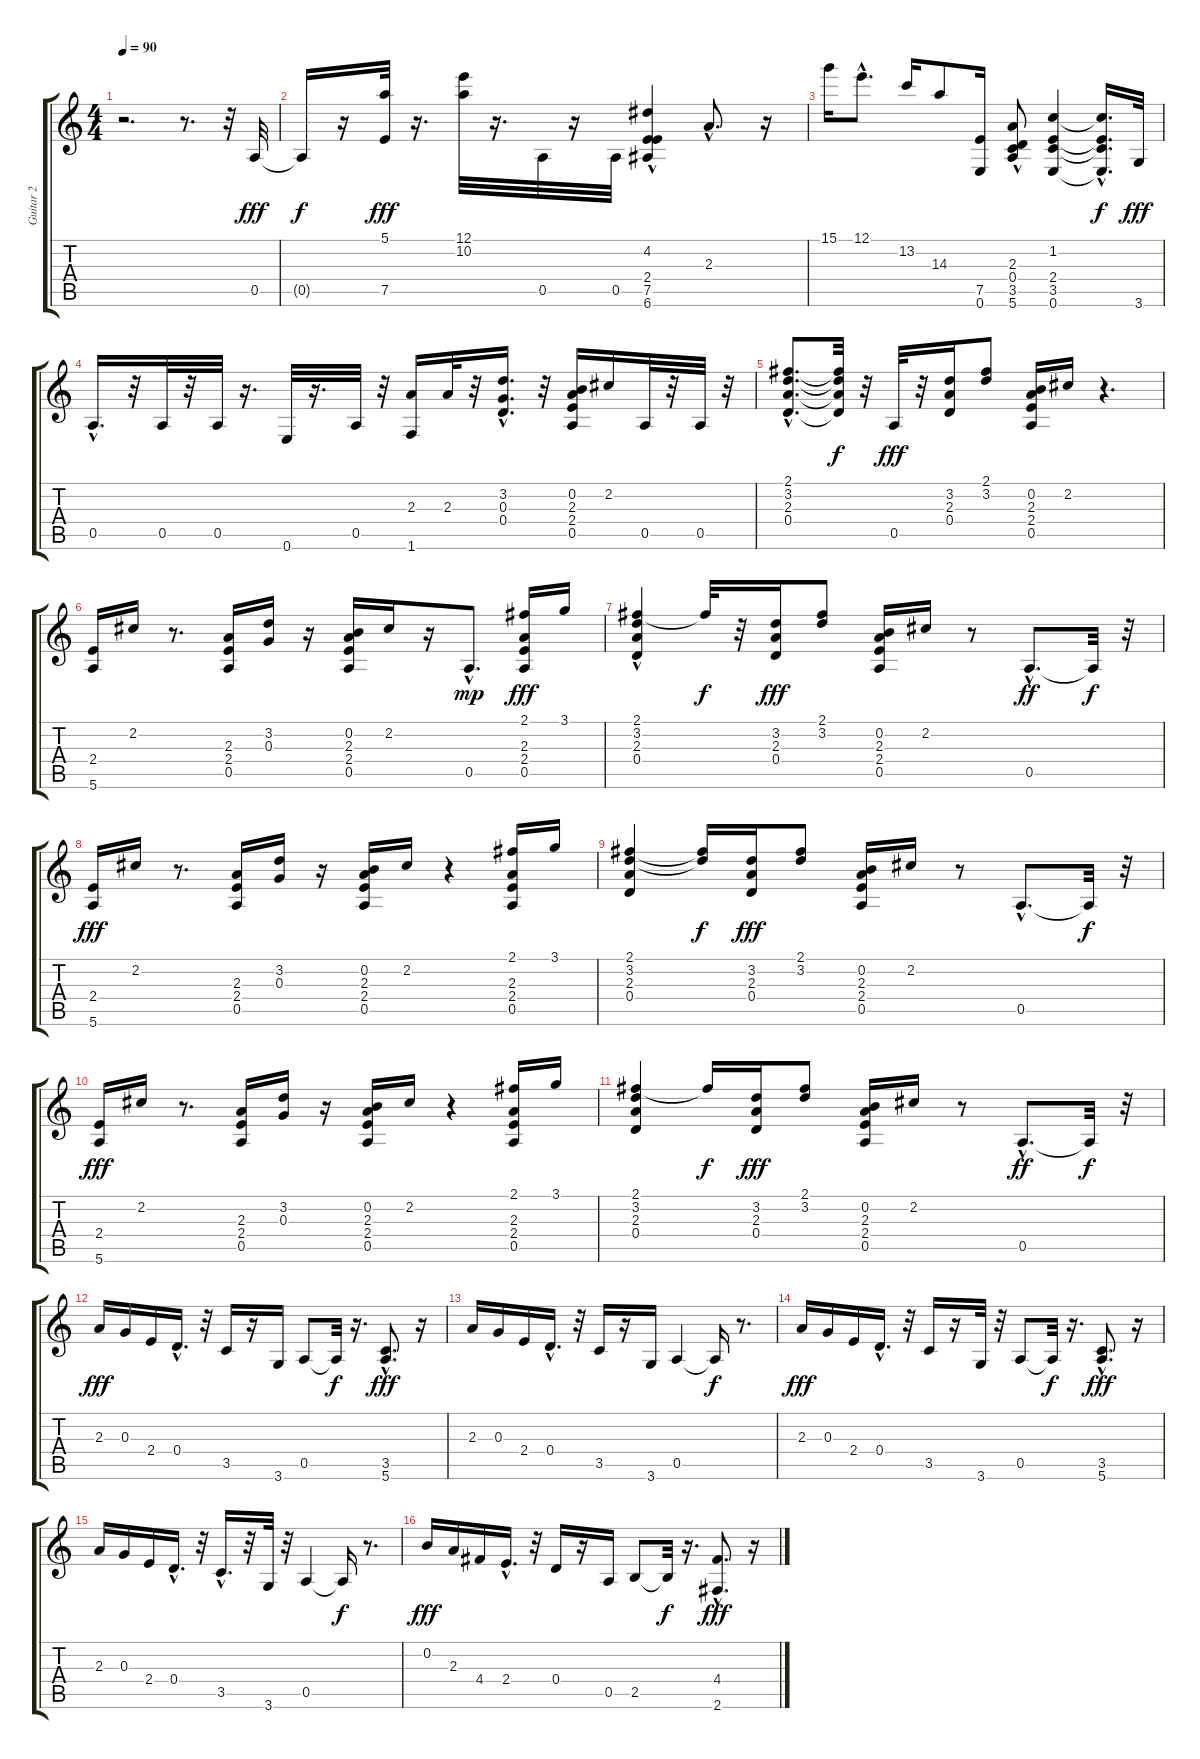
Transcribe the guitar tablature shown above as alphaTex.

\track ("Guitar 2" "Guitar 2") {instrument distortionguitar}
\staff {score tabs}
\tuning (E4 B3 G3 D3 A2 E2) {hide}
\ts (4 4)
\tempo 90
\clef g2
\ks c
r.2{d dy f} r.8{d} r.32 0.5.32{dy fff} |
0.5{t}.16{dy f} r.16 (5.1 7.5).32{dy fff} r.16{d} (12.1 10.2).32 r.16{d} 0.5.32 r.16 0.5.32 (4.2 2.4{hac} 7.5{hac} 6.6).4 2.3{hac}.8{d} r.16 |
15.1.16 12.1{hac}.8{d} 13.2.16 14.3.8 (7.5 0.6).16 (2.3{hac} 0.4{hac} 3.5 5.6{hac}).8 (1.2 2.4 3.5 0.6).4 (1.2{t} 2.4{t} 3.5{hac t} 0.6{hac t}).16{d dy f} 3.6.32{dy fff} |
0.5{hac}.16{d} r.32 0.5.32 r.32 0.5.32 r.16{d} 0.6.32 r.16{d} 0.5.32 r.32 (2.3 1.6).16 2.3.32 r.32 (3.2{hac} 0.3{hac} 0.4{hac}).16{d} r.32 (0.2 2.3 2.4 0.5).16 2.2.16 0.5.32 r.32 0.5.32 r.32 |
(2.1{hac} 3.2{hac} 2.3{hac} 0.4{hac}).8{d} (2.1{t} 3.2{t} 2.3{t} 0.4{t}).32{dy f} r.32 0.5.32{dy fff} r.32 (3.2 2.3 0.4).16 (2.1 3.2).8 (0.2 2.3 2.4 0.5).16 2.2.16 r.4{d} |
(2.4 5.6).16 2.2.16 r.8{d} (2.3 2.4 0.5).16 (3.2 0.3).16 r.16 (0.2 2.3 2.4 0.5).16 2.2.16 r.16 0.5{hac}.8{d dy mp} (2.1 2.3 2.4 0.5).16{dy fff} 3.1.16 |
(2.1 3.2{hac} 2.3 0.4{hac}).4 2.1{t}.32{dy f} r.32 (3.2 2.3 0.4).16{dy fff} (2.1 3.2).8 (0.2 2.3 2.4 0.5).16 2.2.16 r.8 0.5{hac}.8{d dy ff} 0.5{t}.32{dy f} r.32 |
(2.4 5.6).16{dy fff} 2.2.16 r.8{d} (2.3 2.4 0.5).16 (3.2 0.3).16 r.16 (0.2 2.3 2.4 0.5).16 2.2.16 r.4 (2.1 2.3 2.4 0.5).16 3.1.16 |
(2.1 3.2 2.3 0.4).4 (2.1{t} 3.2{t}).16{dy f} (3.2 2.3 0.4).16{dy fff} (2.1 3.2).8 (0.2 2.3 2.4 0.5).16 2.2.16 r.8 0.5{hac}.8{d} 0.5{t}.32{dy f} r.32 |
(2.4 5.6).16{dy fff} 2.2.16 r.8{d} (2.3 2.4 0.5).16 (3.2 0.3).16 r.16 (0.2 2.3 2.4 0.5).16 2.2.16 r.4 (2.1 2.3 2.4 0.5).16 3.1.16 |
(2.1 3.2 2.3 0.4).4 2.1{t}.16{dy f} (3.2 2.3 0.4).16{dy fff} (2.1 3.2).8 (0.2 2.3 2.4 0.5).16 2.2.16 r.8 0.5{hac}.8{d dy ff} 0.5{t}.32{dy f} r.32 |
2.3.16{dy fff} 0.3.16 2.4.16 0.4{hac}.16{d} r.32 3.5.16 r.16 3.6.16 0.5.8 0.5{t}.32{dy f} r.16{d} (3.5{hac} 5.6{hac}).8{d dy fff} r.16 |
2.3.16 0.3.16 2.4.16 0.4{hac}.16{d} r.32 3.5.16 r.16 3.6.16 0.5.4 0.5{t}.16{dy f} r.8{d} |
2.3.16{dy fff} 0.3.16 2.4.16 0.4{hac}.16{d} r.32 3.5.16 r.16 3.6.32 r.32 0.5.8 0.5{t}.32{dy f} r.16{d} (3.5{hac} 5.6{hac}).8{d dy fff} r.16 |
2.3.16 0.3.16 2.4.16 0.4{hac}.16{d} r.32 3.5{hac}.16{d} r.32 3.6.32 r.32 0.5.4 0.5{t}.16{dy f} r.8{d} |
0.2.16{dy fff} 2.3.16 4.4.16 2.4{hac}.16{d} r.32 0.4.16 r.16 0.5.16 2.5.8 2.5{t}.32{dy f} r.16{d} (4.4{hac} 2.6{hac}).8{d dy fff} r.16
